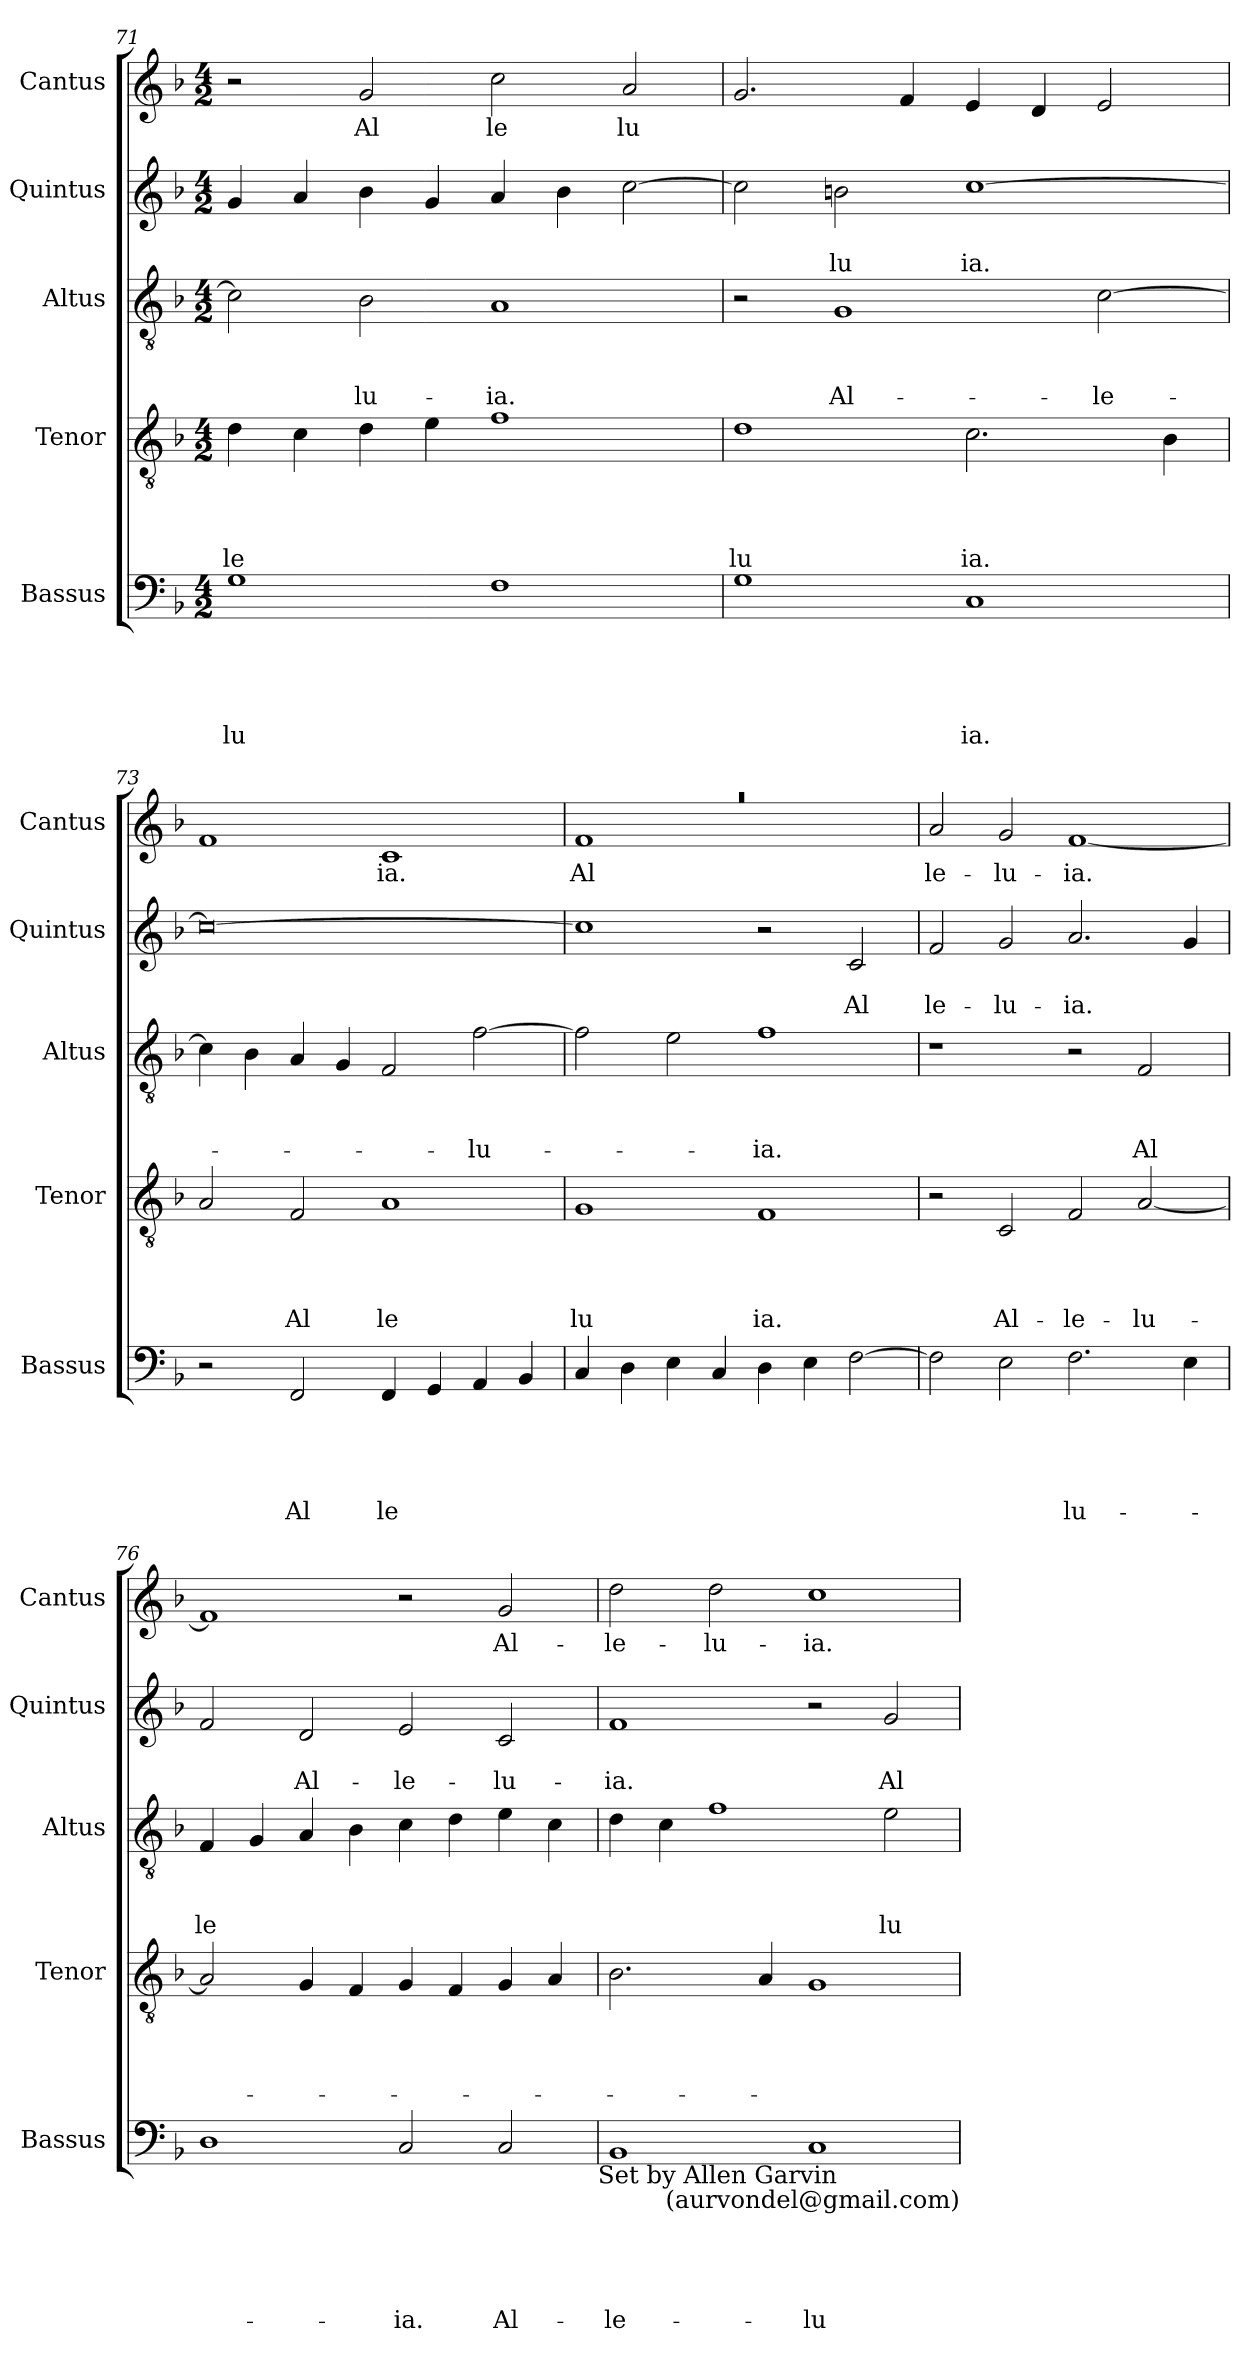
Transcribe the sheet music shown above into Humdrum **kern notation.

**kern	**text	**text	**text	**text	**text	**kern	**text	**text	**text	**text	**kern	**text	**text	**text	**kern	**text	**text	**kern	**text
*part5	*part5	*part5	*part5	*part5	*part5	*part4	*part4	*part4	*part4	*part4	*part3	*part3	*part3	*part3	*part2	*part2	*part2	*part1	*part1
*staff5	*staff5	*staff5	*staff5	*staff5	*staff5	*staff4	*staff4	*staff4	*staff4	*staff4	*staff3	*staff3	*staff3	*staff3	*staff2	*staff2	*staff2	*staff1	*staff1
*I"Bassus	*	*	*	*	*	*I"Tenor	*	*	*	*	*I"Altus	*	*	*	*I"Quintus	*	*	*I"Cantus	*
*I'Bassus	*	*	*	*	*	*I'Tenor	*	*	*	*	*I'Altus	*	*	*	*I'Quintus	*	*	*I'Cantus	*
*clefF4	*	*	*	*	*	*clefGv2	*	*	*	*	*clefGv2	*	*	*	*clefG2	*	*	*clefG2	*
*k[b-]	*	*	*	*	*	*k[b-]	*	*	*	*	*k[b-]	*	*	*	*k[b-]	*	*	*k[b-]	*
*F:	*	*	*	*	*	*F:	*	*	*	*	*F:	*	*	*	*F:	*	*	*F:	*
*M4/2	*	*	*	*	*	*M4/2	*	*	*	*	*M4/2	*	*	*	*M4/2	*	*	*M4/2	*
=71	=71	=71	=71	=71	=71	=71	=71	=71	=71	=71	=71	=71	=71	=71	=71	=71	=71	=71	=71
!	!	!	!	!	!LO:LY:b	!	!	!	!	!LO:LY:b	!	!	!	!	!	!	!	!	!
1G	.	.	.	.	lu	4d\	.	.	.	le	2c\]	.	.	.	4g/	.	.	2r	.
.	.	.	.	.	.	4c\	.	.	.	.	.	.	.	.	4a/	.	.	.	.
!	!	!	!	!	!	!	!	!	!	!	!	!	!	!LO:LY:b	!	!	!	!	!LO:LY:b
.	.	.	.	.	.	4d\	.	.	.	.	2B-\	.	.	-lu-	4b-\	.	.	2g/	Al
.	.	.	.	.	.	4e\	.	.	.	.	.	.	.	.	4g/	.	.	.	.
!	!	!	!	!	!	!	!	!	!	!	!	!	!	!LO:LY:b	!	!	!	!	!LO:LY:b
1F	.	.	.	.	.	1f	.	.	.	.	1A	.	.	-ia.	4a/	.	.	2cc\	le
.	.	.	.	.	.	.	.	.	.	.	.	.	.	.	4b-\	.	.	.	.
!	!	!	!	!	!	!	!	!	!	!	!	!	!	!	!	!	!	!	!LO:LY:b
.	.	.	.	.	.	.	.	.	.	.	.	.	.	.	[>2cc\	.	.	2a/	lu
=72	=72	=72	=72	=72	=72	=72	=72	=72	=72	=72	=72	=72	=72	=72	=72	=72	=72	=72	=72
!	!	!	!	!	!	!	!	!	!	!LO:LY:b	!	!	!	!	!	!	!	!	!
1G	.	.	.	.	.	1d	.	.	.	lu	2r	.	.	.	2cc\]	.	.	2.g/	.
!	!	!	!	!	!	!	!	!	!	!	!	!	!	!LO:LY:b	!	!	!LO:LY:b	!	!
.	.	.	.	.	.	.	.	.	.	.	1G	.	.	Al-	2b\	.	lu	.	.
.	.	.	.	.	.	.	.	.	.	.	.	.	.	.	.	.	.	4f/	.
!	!	!	!	!	!LO:LY:b	!	!	!	!	!LO:LY:b	!	!	!	!	!	!	!LO:LY:b	!	!
1C	.	.	.	.	ia.	2.c\	.	.	.	ia.	.	.	.	.	[>1cc	.	ia.	4e/	.
.	.	.	.	.	.	.	.	.	.	.	.	.	.	.	.	.	.	4d/	.
!	!	!	!	!	!	!	!	!	!	!	!	!	!	!LO:LY:b	!	!	!	!	!
.	.	.	.	.	.	.	.	.	.	.	[>2c\	.	.	-le-	.	.	.	2e/	.
.	.	.	.	.	.	4B-\	.	.	.	.	.	.	.	.	.	.	.	.	.
=73	=73	=73	=73	=73	=73	=73	=73	=73	=73	=73	=73	=73	=73	=73	=73	=73	=73	=73	=73
2r	.	.	.	.	.	2A/	.	.	.	.	4c\]	.	.	.	0cc_	.	.	1f	.
.	.	.	.	.	.	.	.	.	.	.	4B-\	.	.	.	.	.	.	.	.
!	!	!	!	!	!LO:LY:b	!	!	!	!	!LO:LY:b	!	!	!	!	!	!	!	!	!
2FF/	.	.	.	.	Al	2F/	.	.	.	Al	4A/	.	.	.	.	.	.	.	.
.	.	.	.	.	.	.	.	.	.	.	4G/	.	.	.	.	.	.	.	.
!	!	!	!	!	!LO:LY:b	!	!	!	!	!LO:LY:b	!	!	!	!	!	!	!	!	!LO:LY:b
4FF/	.	.	.	.	le	1A	.	.	.	le	2F/	.	.	.	.	.	.	1c	ia.
4GG/	.	.	.	.	.	.	.	.	.	.	.	.	.	.	.	.	.	.	.
!	!	!	!	!	!	!	!	!	!	!	!	!	!	!LO:LY:b	!	!	!	!	!
4AA/	.	.	.	.	.	.	.	.	.	.	[>2f\	.	.	-lu-	.	.	.	.	.
4BB-/	.	.	.	.	.	.	.	.	.	.	.	.	.	.	.	.	.	.	.
=74	=74	=74	=74	=74	=74	=74	=74	=74	=74	=74	=74	=74	=74	=74	=74	=74	=74	=74	=74
!	!	!	!	!	!	!	!	!	!	!LO:LY:b	!	!	!	!	!	!	!	!LO:N:vis=1	!LO:LY:b
*	*	*	*	*	*	*	*	*	*	*	*	*	*	*	*	*	*	*^	*
4C/	.	.	.	.	.	1G	.	.	.	lu	2f\]	.	.	.	1cc]	.	.	0raa	1f	Al
4D\	.	.	.	.	.	.	.	.	.	.	.	.	.	.	.	.	.	.	.	.
4E\	.	.	.	.	.	.	.	.	.	.	2e\	.	.	.	.	.	.	.	.	.
4C/	.	.	.	.	.	.	.	.	.	.	.	.	.	.	.	.	.	.	.	.
!	!	!	!	!	!	!	!	!	!	!LO:LY:b	!	!	!	!LO:LY:b	!	!	!	!	!	!
4D\	.	.	.	.	.	1F	.	.	.	ia.	1f	.	.	-ia.	2r	.	.	.	1ryy	.
4E\	.	.	.	.	.	.	.	.	.	.	.	.	.	.	.	.	.	.	.	.
!	!	!	!	!	!	!	!	!	!	!	!	!	!	!	!	!	!LO:LY:b	!	!	!
[<2F\	.	.	.	.	.	.	.	.	.	.	.	.	.	.	2c/	.	Al	.	.	.
*	*	*	*	*	*	*	*	*	*	*	*	*	*	*	*	*	*	*v	*v	*
!!LO:LB:g=z
=75	=75	=75	=75	=75	=75	=75	=75	=75	=75	=75	=75	=75	=75	=75	=75	=75	=75	=75	=75
!	!	!	!	!	!	!	!	!	!	!	!	!	!	!	!	!	!LO:LY:b	!	!LO:LY:b
2F\]	.	.	.	.	.	2r	.	.	.	.	1r	.	.	.	2f/	.	le-	2a/	le-
!	!	!	!	!	!	!	!	!	!	!LO:LY:b	!	!	!	!	!	!	!LO:LY:b	!	!LO:LY:b
2E\	.	.	.	.	.	2C/	.	.	.	Al-	.	.	.	.	2g/	.	-lu-	2g/	-lu-
!	!	!	!	!	!LO:LY:b	!	!	!	!	!LO:LY:b	!	!	!	!	!	!	!LO:LY:b	!	!LO:LY:b
2.F\	.	.	.	.	lu-	2F/	.	.	.	-le-	2r	.	.	.	2.a/	.	-ia.	[<1f	-ia.
!	!	!	!	!	!	!	!	!	!	!LO:LY:b	!	!	!	!LO:LY:b	!	!	!	!	!
.	.	.	.	.	.	[<2A/	.	.	.	-lu-	2F/	.	.	Al	.	.	.	.	.
4E\	.	.	.	.	.	.	.	.	.	.	.	.	.	.	4g/	.	.	.	.
=76	=76	=76	=76	=76	=76	=76	=76	=76	=76	=76	=76	=76	=76	=76	=76	=76	=76	=76	=76
!	!	!	!	!	!	!	!	!	!	!	!	!	!	!LO:LY:b	!	!	!	!	!
1D	.	.	.	.	.	2A/]	.	.	.	.	4F/	.	.	le	2f/	.	.	1f]	.
.	.	.	.	.	.	.	.	.	.	.	4G/	.	.	.	.	.	.	.	.
!	!	!	!	!	!	!	!	!	!	!	!	!	!	!	!	!	!LO:LY:b	!	!
.	.	.	.	.	.	4G/	.	.	.	.	4A/	.	.	.	2d/	.	Al-	.	.
.	.	.	.	.	.	4F/	.	.	.	.	4B-\	.	.	.	.	.	.	.	.
!	!	!	!	!	!LO:LY:b	!	!	!	!	!	!	!	!	!	!	!	!LO:LY:b	!	!
2C/	.	.	.	.	-ia.	4G/	.	.	.	.	4c\	.	.	.	2e/	.	-le-	2r	.
.	.	.	.	.	.	4F/	.	.	.	.	4d\	.	.	.	.	.	.	.	.
!	!	!	!	!	!LO:LY:b	!	!	!	!	!	!	!	!	!	!	!	!LO:LY:b	!	!LO:LY:b
2C/	.	.	.	.	Al-	4G/	.	.	.	.	4e\	.	.	.	2c/	.	-lu-	2g/	Al-
.	.	.	.	.	.	4A/	.	.	.	.	4c\	.	.	.	.	.	.	.	.
!LO:TX:b:t=Set by Allen Garvin	!	!	!	!	!	!	!	!	!	!	!	!	!	!	!	!	!	!	!
=77	=77	=77	=77	=77	=77	=77	=77	=77	=77	=77	=77	=77	=77	=77	=77	=77	=77	=77	=77
!	!	!	!	!	!LO:LY:b	!	!	!	!	!	!	!	!	!	!	!	!LO:LY:b	!	!LO:LY:b
1BB-	.	.	.	.	-le-	2.B-\	.	.	.	.	4d\	.	.	.	1f	.	-ia.	2dd\	-le-
.	.	.	.	.	.	.	.	.	.	.	4c\	.	.	.	.	.	.	.	.
!	!	!	!	!	!	!	!	!	!	!	!	!	!	!	!	!	!	!	!LO:LY:b
.	.	.	.	.	.	.	.	.	.	.	1f	.	.	.	.	.	.	2dd\	-lu-
.	.	.	.	.	.	4A/	.	.	.	.	.	.	.	.	.	.	.	.	.
!	!	!	!	!	!LO:LY:b	!	!	!	!	!	!	!	!	!	!	!	!	!	!LO:LY:b
1C	.	.	.	.	-lu-	1G	.	.	.	.	.	.	.	.	2r	.	.	1cc	-ia.
!	!	!	!	!	!	!	!	!	!	!	!	!	!	!LO:LY:b	!	!	!LO:LY:b	!	!
.	.	.	.	.	.	.	.	.	.	.	2e\	.	.	lu	2g/	.	Al-	.	.
!LO:TX:b:t=(aurvondel@gmail.com)	!	!	!	!	!	!	!	!	!	!	!	!	!	!	!	!	!	!	!
=	=	=	=	=	=	=	=	=	=	=	=	=	=	=	=	=	=	=	=
*-	*-	*-	*-	*-	*-	*-	*-	*-	*-	*-	*-	*-	*-	*-	*-	*-	*-	*-	*-
